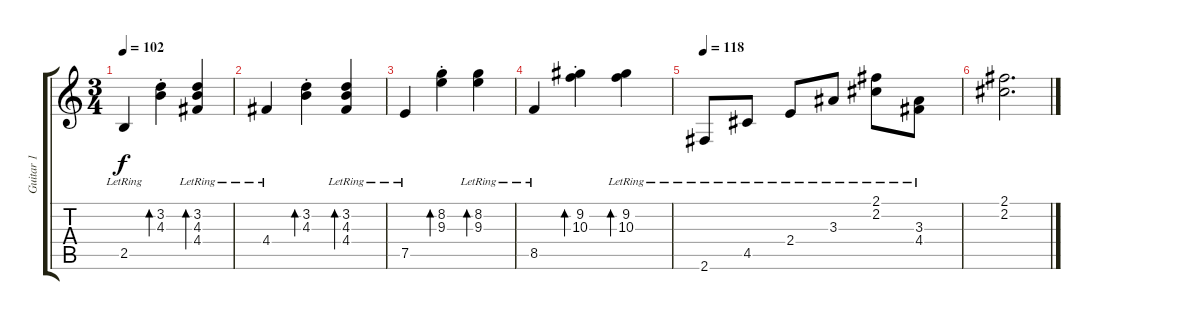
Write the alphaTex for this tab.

\track ("Guitar 1" "Guitar 1") {instrument acousticguitarsteel}
\staff {score tabs}
\tuning (E4 B3 G3 D3 A2 E2) {hide}
\ts (3 4)
\tempo 102
\clef g2
\ks c
2.5{lr}.4{dy f} (3.2{st} 4.3{st}).4{bd 120} (3.2{lr} 4.3{lr} 4.4{lr}).4{bd 120} |
4.4{lr}.4 (3.2{st} 4.3{st}).4{bd 120} (3.2{lr} 4.3{lr} 4.4{lr}).4{bd 120} |
7.5{lr}.4 (8.2{st} 9.3{st}).4{bd 120} (8.2{lr} 9.3{lr}).4{bd 120} |
8.5{lr}.4 (9.2{st} 10.3{st}).4{bd 120} (9.2{lr} 10.3{lr}).4{bd 120} |
\tempo 118
2.6{lr}.8 4.5{lr}.8 2.4{lr}.8 3.3{lr}.8 (2.1{lr} 2.2{lr}).8 (3.3{lr} 4.4{lr}).8 |
(2.1 2.2).2{d}
